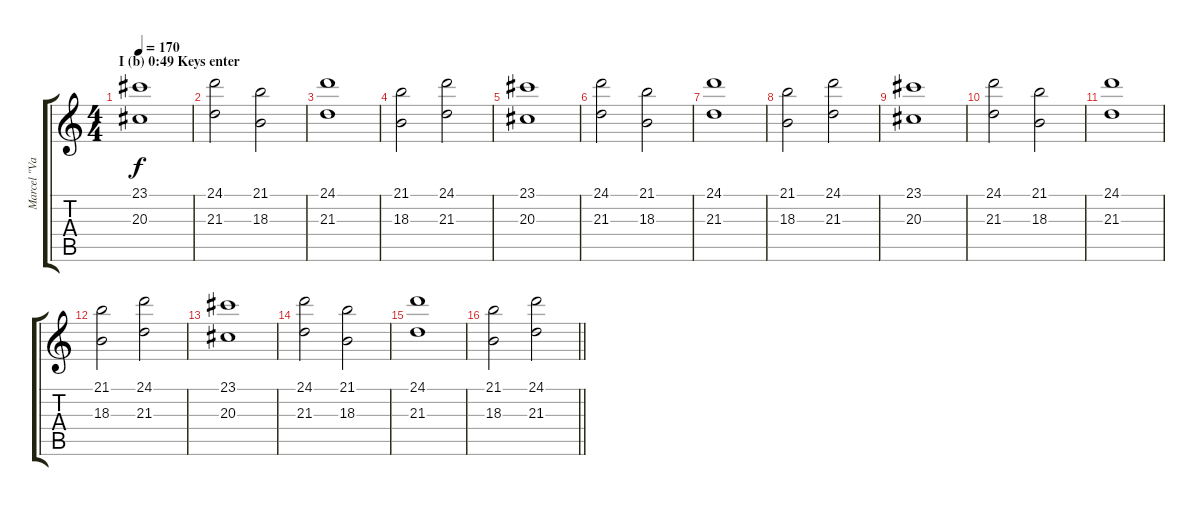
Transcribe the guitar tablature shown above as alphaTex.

\track ("Marcel \"Vampallens\"" "Marcel \"Va") {instrument stringensemble1}
\staff {score tabs}
\tuning (D4 A3 F3 C3 G2 D2) {hide}
\ts (4 4)
\section ("" "I (b) 0:49 Keys enter")
\tempo 170
\clef g2
\ks c
(23.1 20.3).1{dy f} |
(24.1 21.3).2 (21.1 18.3).2 |
(24.1 21.3).1 |
(21.1 18.3).2 (24.1 21.3).2 |
(23.1 20.3).1 |
(24.1 21.3).2 (21.1 18.3).2 |
(24.1 21.3).1 |
(21.1 18.3).2 (24.1 21.3).2 |
(23.1 20.3).1 |
(24.1 21.3).2 (21.1 18.3).2 |
(24.1 21.3).1 |
(21.1 18.3).2 (24.1 21.3).2 |
(23.1 20.3).1 |
(24.1 21.3).2 (21.1 18.3).2 |
(24.1 21.3).1 |
\barLineRight lightlight
(21.1 18.3).2 (24.1 21.3).2
